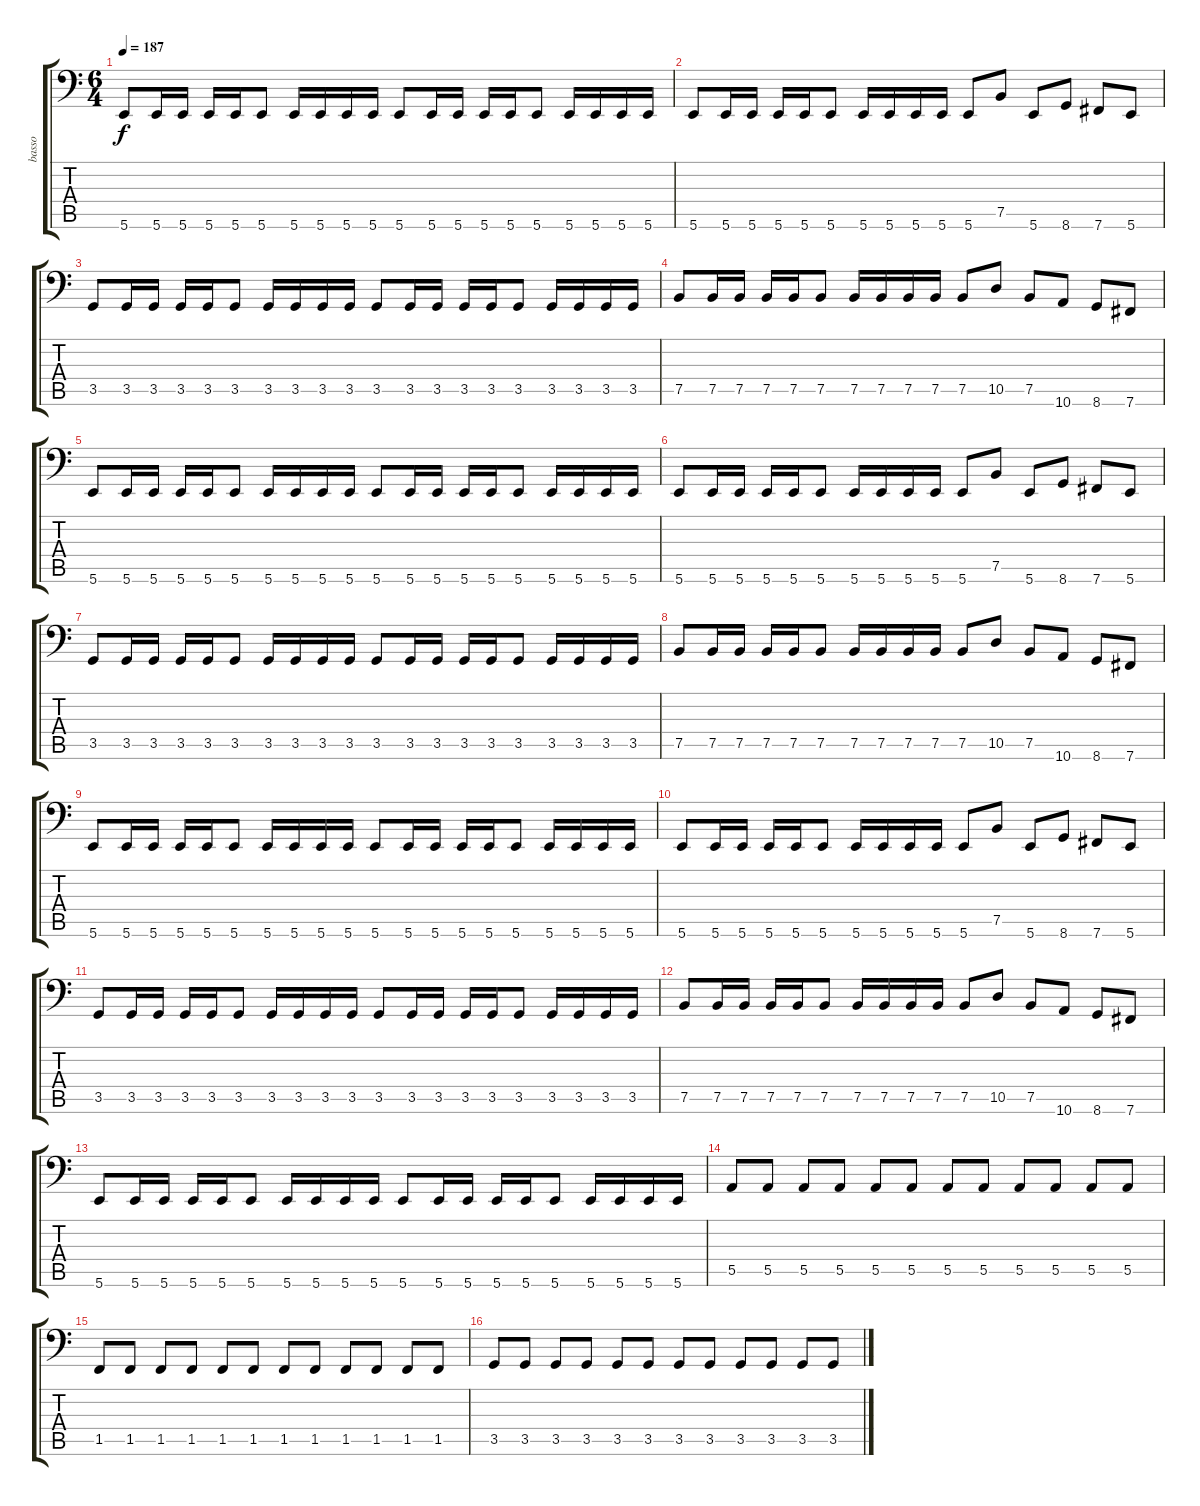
\track ("basso" "basso") {instrument electricbassfinger}
\staff {score tabs}
\tuning (B2 Gb2 D2 A1 E1 B0) {hide}
\ts (6 4)
\tempo 187
\clef f4
\ks c
5.6.8{dy f} 5.6.16 5.6.16 5.6.16 5.6.16 5.6.8 5.6.16 5.6.16 5.6.16 5.6.16 5.6.8 5.6.16 5.6.16 5.6.16 5.6.16 5.6.8 5.6.16 5.6.16 5.6.16 5.6.16 |
5.6.8 5.6.16 5.6.16 5.6.16 5.6.16 5.6.8 5.6.16 5.6.16 5.6.16 5.6.16 5.6.8 7.5.8 5.6.8 8.6.8 7.6.8 5.6.8 |
3.5.8 3.5.16 3.5.16 3.5.16 3.5.16 3.5.8 3.5.16 3.5.16 3.5.16 3.5.16 3.5.8 3.5.16 3.5.16 3.5.16 3.5.16 3.5.8 3.5.16 3.5.16 3.5.16 3.5.16 |
7.5.8 7.5.16 7.5.16 7.5.16 7.5.16 7.5.8 7.5.16 7.5.16 7.5.16 7.5.16 7.5.8 10.5.8 7.5.8 10.6.8 8.6.8 7.6.8 |
5.6.8 5.6.16 5.6.16 5.6.16 5.6.16 5.6.8 5.6.16 5.6.16 5.6.16 5.6.16 5.6.8 5.6.16 5.6.16 5.6.16 5.6.16 5.6.8 5.6.16 5.6.16 5.6.16 5.6.16 |
5.6.8 5.6.16 5.6.16 5.6.16 5.6.16 5.6.8 5.6.16 5.6.16 5.6.16 5.6.16 5.6.8 7.5.8 5.6.8 8.6.8 7.6.8 5.6.8 |
3.5.8 3.5.16 3.5.16 3.5.16 3.5.16 3.5.8 3.5.16 3.5.16 3.5.16 3.5.16 3.5.8 3.5.16 3.5.16 3.5.16 3.5.16 3.5.8 3.5.16 3.5.16 3.5.16 3.5.16 |
7.5.8 7.5.16 7.5.16 7.5.16 7.5.16 7.5.8 7.5.16 7.5.16 7.5.16 7.5.16 7.5.8 10.5.8 7.5.8 10.6.8 8.6.8 7.6.8 |
5.6.8 5.6.16 5.6.16 5.6.16 5.6.16 5.6.8 5.6.16 5.6.16 5.6.16 5.6.16 5.6.8 5.6.16 5.6.16 5.6.16 5.6.16 5.6.8 5.6.16 5.6.16 5.6.16 5.6.16 |
5.6.8 5.6.16 5.6.16 5.6.16 5.6.16 5.6.8 5.6.16 5.6.16 5.6.16 5.6.16 5.6.8 7.5.8 5.6.8 8.6.8 7.6.8 5.6.8 |
3.5.8 3.5.16 3.5.16 3.5.16 3.5.16 3.5.8 3.5.16 3.5.16 3.5.16 3.5.16 3.5.8 3.5.16 3.5.16 3.5.16 3.5.16 3.5.8 3.5.16 3.5.16 3.5.16 3.5.16 |
7.5.8 7.5.16 7.5.16 7.5.16 7.5.16 7.5.8 7.5.16 7.5.16 7.5.16 7.5.16 7.5.8 10.5.8 7.5.8 10.6.8 8.6.8 7.6.8 |
5.6.8 5.6.16 5.6.16 5.6.16 5.6.16 5.6.8 5.6.16 5.6.16 5.6.16 5.6.16 5.6.8 5.6.16 5.6.16 5.6.16 5.6.16 5.6.8 5.6.16 5.6.16 5.6.16 5.6.16 |
5.5.8 5.5.8 5.5.8 5.5.8 5.5.8 5.5.8 5.5.8 5.5.8 5.5.8 5.5.8 5.5.8 5.5.8 |
1.5.8 1.5.8 1.5.8 1.5.8 1.5.8 1.5.8 1.5.8 1.5.8 1.5.8 1.5.8 1.5.8 1.5.8 |
3.5.8 3.5.8 3.5.8 3.5.8 3.5.8 3.5.8 3.5.8 3.5.8 3.5.8 3.5.8 3.5.8 3.5.8
